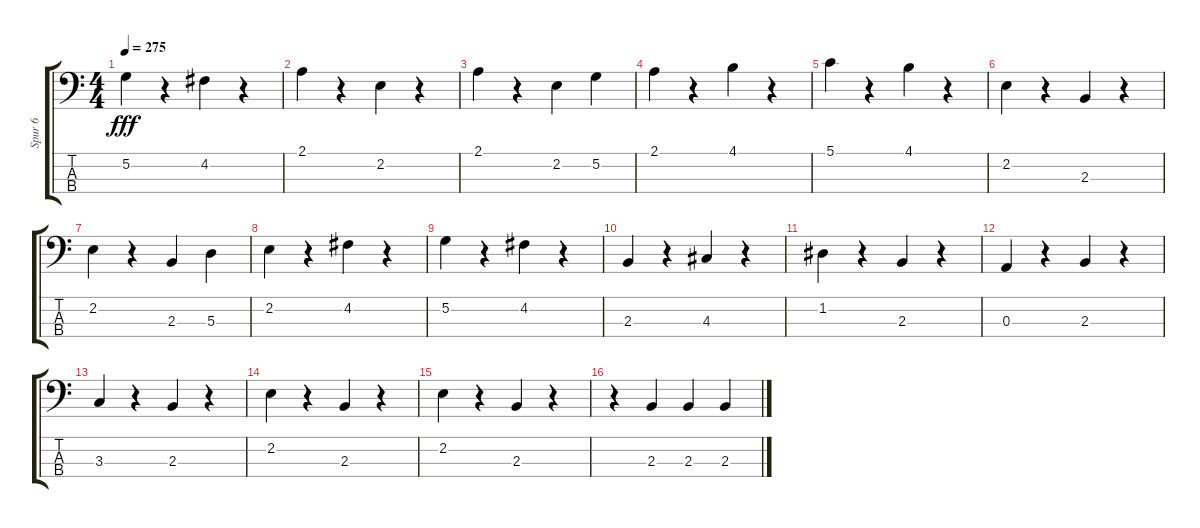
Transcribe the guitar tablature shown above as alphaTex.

\track ("Spur 6" "Spur 6") {instrument electricguitarmuted}
\staff {score tabs}
\tuning (G2 D2 A1 E1) {hide}
\ts (4 4)
\tempo 275
\clef f4
\ks c
5.2.4{dy fff} r.4 4.2.4 r.4 |
2.1.4 r.4 2.2.4 r.4 |
2.1.4 r.4 2.2.4 5.2.4 |
2.1.4 r.4 4.1.4 r.4 |
5.1.4 r.4 4.1.4 r.4 |
2.2.4 r.4 2.3.4 r.4 |
2.2.4 r.4 2.3.4 5.3.4 |
2.2.4 r.4 4.2.4 r.4 |
5.2.4 r.4 4.2.4 r.4 |
2.3.4 r.4 4.3.4 r.4 |
1.2.4 r.4 2.3.4 r.4 |
0.3.4 r.4 2.3.4 r.4 |
3.3.4 r.4 2.3.4 r.4 |
2.2.4 r.4 2.3.4 r.4 |
2.2.4 r.4 2.3.4 r.4 |
r.4 2.3.4 2.3.4 2.3.4
